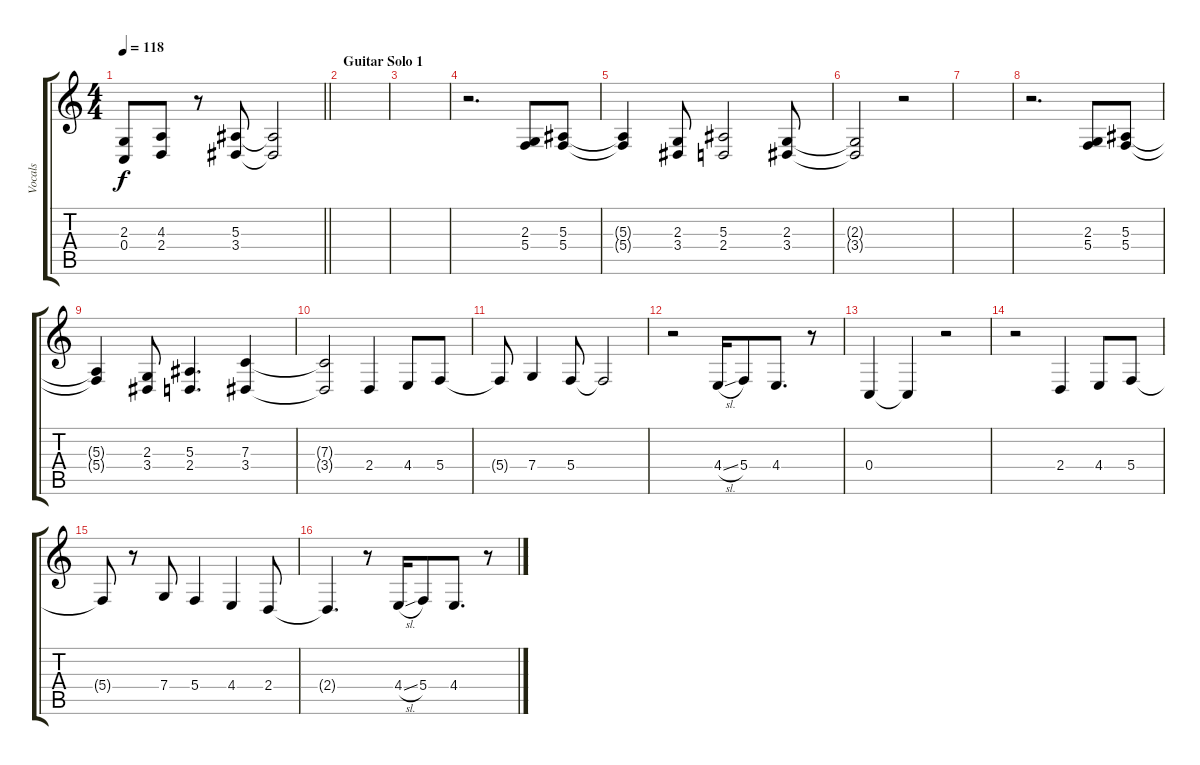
\track ("Vocals" "Vocals") {instrument altosax}
\staff {score tabs}
\tuning (D4 A3 F3 C3 G2 C2) {hide}
\ts (4 4)
\tempo 118
\clef g2
\barLineRight lightlight
\ks c
(2.3 0.4).8{dy f} (4.3 2.4).8 r.8 (5.3 3.4).8 (5.3{t} 3.4{t}).2{volume 5} |
\section ("" "Guitar Solo 1")
|
|
r.2{d} (2.3 5.4).8{volume 10} (5.3 5.4).8 |
(5.3{t} 5.4{t}).4 (2.3 3.4).8 (5.3 2.4).2 (2.3 3.4).8 |
(2.3{t} 3.4{t}).2{volume 5} r.2 |
|
r.2{d} (2.3 5.4).8{volume 10} (5.3 5.4).8 |
(5.3{t} 5.4{t}).4 (2.3 3.4).8 (5.3 2.4).4{d} (7.3 3.4).4 |
(7.3{t} 3.4{t}).2{volume 0} 2.4.4{volume 12} 4.4.8 5.4.8 |
5.4{t}.8 7.4.4 5.4.8 5.4{t}.2{volume 6} |
r.2 4.4{sl}.16{volume 12} 5.4.8 4.4.8{d} r.8 |
0.4.4 0.4{t}.4{volume 6} r.2 |
r.2 2.4.4{volume 12} 4.4.8 5.4.8 |
5.4{t}.8 r.8 7.4.8 5.4.4 4.4.4 2.4.8 |
2.4{t}.4{d volume 6} r.8 4.4{sl}.16{volume 12} 5.4.8 4.4.8{d} r.8
